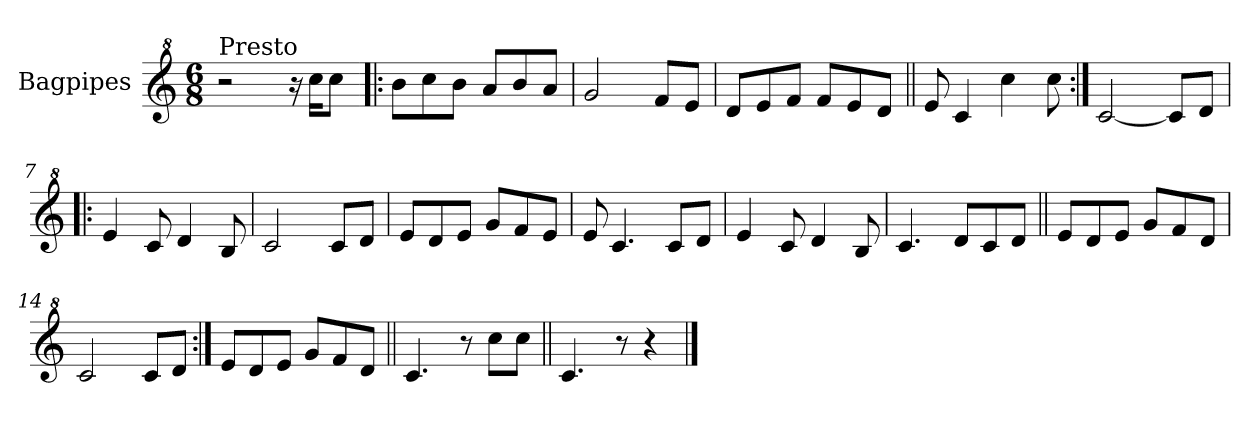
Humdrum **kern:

**kern
*part1
*staff1
*I"Bagpipes
*I'Bag
*clefG^2
*k[]
*C:
*M6/8
=1
!LO:TX:a:t=Presto
2r
16r
16ccc\KL
8ccc\J
=2!|:
8bb\L
8ccc\
8bb\J
8aa/L
8bb/
8aa/J
=3
2gg/
8ff/L
8ee/J
=4
8dd/L
8ee/
8ff/J
8ff/L
8ee/
8dd/J
=5||
8ee/
4cc/
4ccc\
8ccc\
=6:|!
[2cc/
8cc/L]
8dd/J
=7!|:
4ee/
8cc/
4dd/
8b/
=8
2cc/
8cc/L
8dd/J
!!LO:LB:g=z
=9
8ee/L
8dd/
8ee/J
8gg/L
8ff/
8ee/J
=10
8ee/
4.cc/
8cc/L
8dd/J
=11
4ee/
8cc/
4dd/
8b/
=12
4.cc/
8dd/L
8cc/
8dd/J
=13||
8ee/L
8dd/
8ee/J
8gg/L
8ff/
8dd/J
=14
2cc/
8cc/L
8dd/J
=15:|!
8ee/L
8dd/
8ee/J
8gg/L
8ff/
8dd/J
!!LO:LB:g=z
=16||
4.cc/
8r
8ccc\L
8ccc\J
=17||
4.cc/
8r
4r
==
*-
